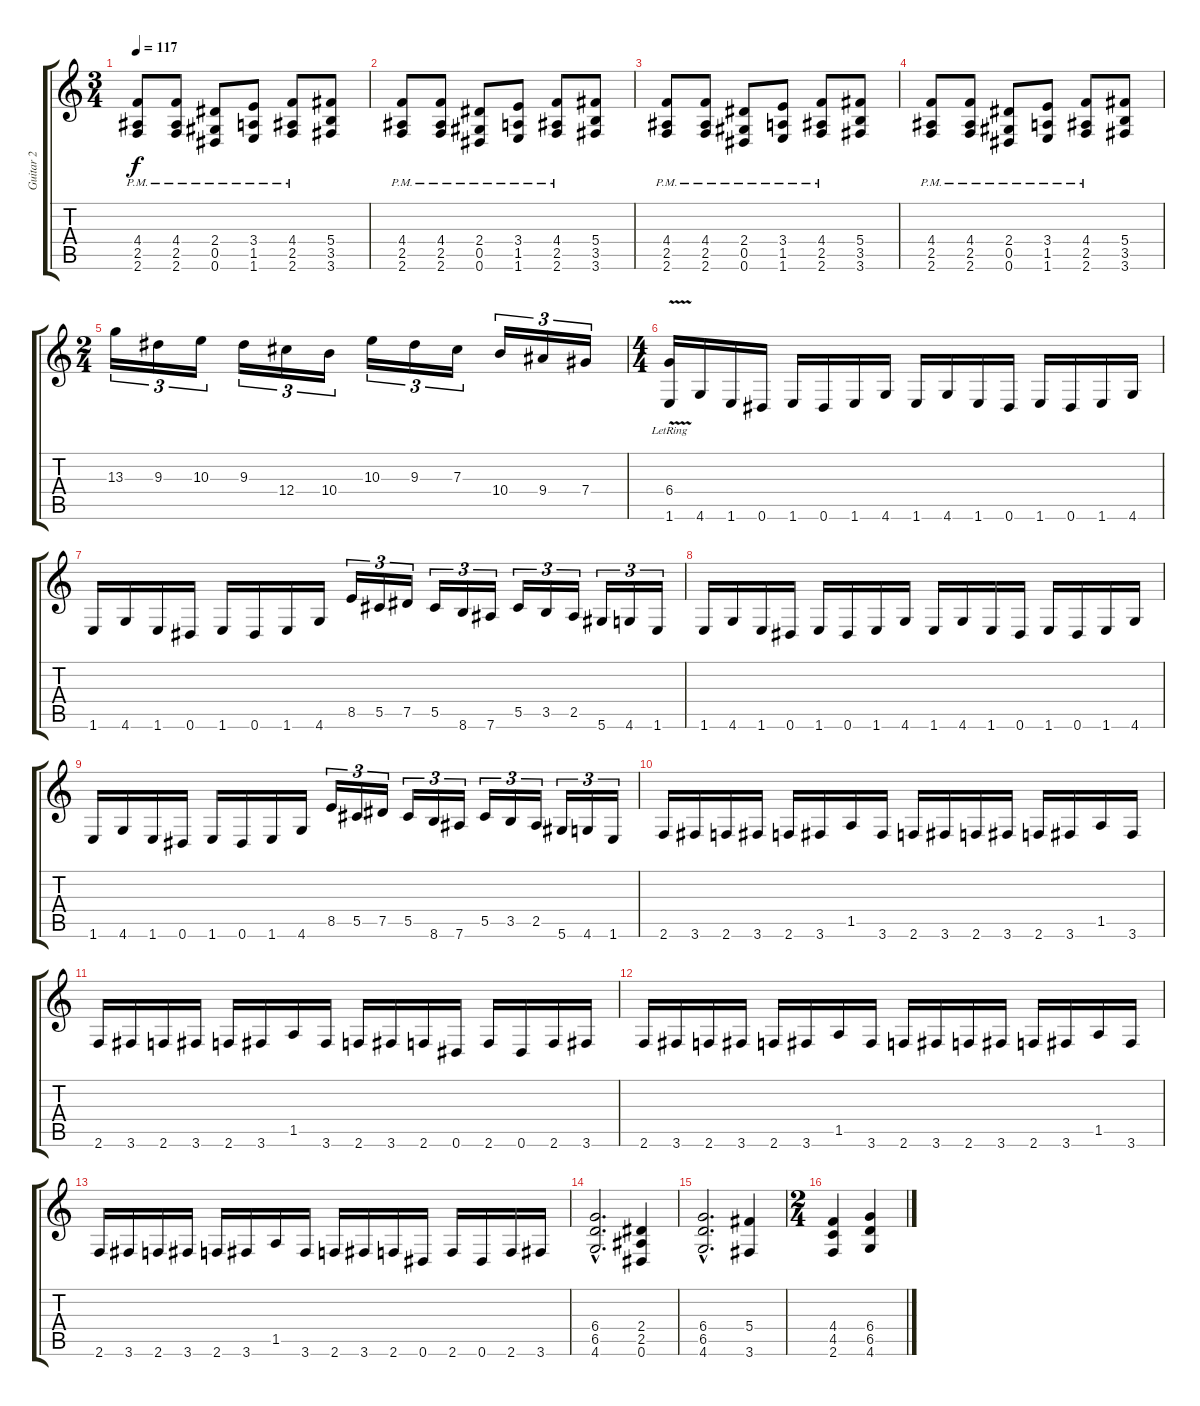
\track ("Guitar 2" "Guitar 2") {instrument distortionguitar}
\staff {score tabs}
\tuning (Eb4 Bb3 Gb3 Db3 Ab2 Eb2) {hide}
\ts (3 4)
\tempo 117
\clef g2
\ks c
(4.4{pm} 2.5{pm} 2.6{pm}).8{dy f} (4.4{pm} 2.5{pm} 2.6{pm}).8 (2.4{pm} 0.5{pm} 0.6{pm}).8 (3.4{pm} 1.5{pm} 1.6{pm}).8 (4.4{pm} 2.5{pm} 2.6{pm}).8 (5.4 3.5 3.6).8 |
(4.4{pm} 2.5{pm} 2.6{pm}).8 (4.4{pm} 2.5{pm} 2.6{pm}).8 (2.4{pm} 0.5{pm} 0.6{pm}).8 (3.4{pm} 1.5{pm} 1.6{pm}).8 (4.4{pm} 2.5{pm} 2.6{pm}).8 (5.4 3.5 3.6).8 |
(4.4{pm} 2.5{pm} 2.6{pm}).8 (4.4{pm} 2.5{pm} 2.6{pm}).8 (2.4{pm} 0.5{pm} 0.6{pm}).8 (3.4{pm} 1.5{pm} 1.6{pm}).8 (4.4{pm} 2.5{pm} 2.6{pm}).8 (5.4 3.5 3.6).8 |
(4.4{pm} 2.5{pm} 2.6{pm}).8 (4.4{pm} 2.5{pm} 2.6{pm}).8 (2.4{pm} 0.5{pm} 0.6{pm}).8 (3.4{pm} 1.5{pm} 1.6{pm}).8 (4.4{pm} 2.5{pm} 2.6{pm}).8 (5.4 3.5 3.6).8 |
\ts (2 4)
13.3.16{tu (3 2)} 9.3.16{tu (3 2)} 10.3.16{tu (3 2)} 9.3.16{tu (3 2)} 12.4.16{tu (3 2)} 10.4.16{tu (3 2)} 10.3.16{tu (3 2)} 9.3.16{tu (3 2)} 7.3.16{tu (3 2)} 10.4.16{tu (3 2)} 9.4.16{tu (3 2)} 7.4.16{tu (3 2)} |
\ts (4 4)
(6.4{v lr} 1.6).16 4.6.16 1.6.16 0.6.16 1.6.16 0.6.16 1.6.16 4.6.16 1.6.16 4.6.16 1.6.16 0.6.16 1.6.16 0.6.16 1.6.16 4.6.16 |
1.6.16 4.6.16 1.6.16 0.6.16 1.6.16 0.6.16 1.6.16 4.6.16 8.5.16{tu (3 2)} 5.5.16{tu (3 2)} 7.5.16{tu (3 2)} 5.5.16{tu (3 2)} 8.6.16{tu (3 2)} 7.6.16{tu (3 2)} 5.5.16{tu (3 2)} 3.5.16{tu (3 2)} 2.5.16{tu (3 2)} 5.6.16{tu (3 2)} 4.6.16{tu (3 2)} 1.6.16{tu (3 2)} |
1.6.16 4.6.16 1.6.16 0.6.16 1.6.16 0.6.16 1.6.16 4.6.16 1.6.16 4.6.16 1.6.16 0.6.16 1.6.16 0.6.16 1.6.16 4.6.16 |
1.6.16 4.6.16 1.6.16 0.6.16 1.6.16 0.6.16 1.6.16 4.6.16 8.5.16{tu (3 2)} 5.5.16{tu (3 2)} 7.5.16{tu (3 2)} 5.5.16{tu (3 2)} 8.6.16{tu (3 2)} 7.6.16{tu (3 2)} 5.5.16{tu (3 2)} 3.5.16{tu (3 2)} 2.5.16{tu (3 2)} 5.6.16{tu (3 2)} 4.6.16{tu (3 2)} 1.6.16{tu (3 2)} |
2.6.16 3.6.16 2.6.16 3.6.16 2.6.16 3.6.16 1.5.16 3.6.16 2.6.16 3.6.16 2.6.16 3.6.16 2.6.16 3.6.16 1.5.16 3.6.16 |
2.6.16 3.6.16 2.6.16 3.6.16 2.6.16 3.6.16 1.5.16 3.6.16 2.6.16 3.6.16 2.6.16 0.6.16 2.6.16 0.6.16 2.6.16 3.6.16 |
2.6.16 3.6.16 2.6.16 3.6.16 2.6.16 3.6.16 1.5.16 3.6.16 2.6.16 3.6.16 2.6.16 3.6.16 2.6.16 3.6.16 1.5.16 3.6.16 |
2.6.16 3.6.16 2.6.16 3.6.16 2.6.16 3.6.16 1.5.16 3.6.16 2.6.16 3.6.16 2.6.16 0.6.16 2.6.16 0.6.16 2.6.16 3.6.16 |
(6.4{hac} 6.5{hac} 4.6{hac}).2{d} (2.4 2.5 0.6).4 |
(6.4{hac} 6.5{hac} 4.6{hac}).2{d} (5.4 3.6).4 |
\ts (2 4)
(4.4 4.5 2.6).4 (6.4 6.5 4.6).4
